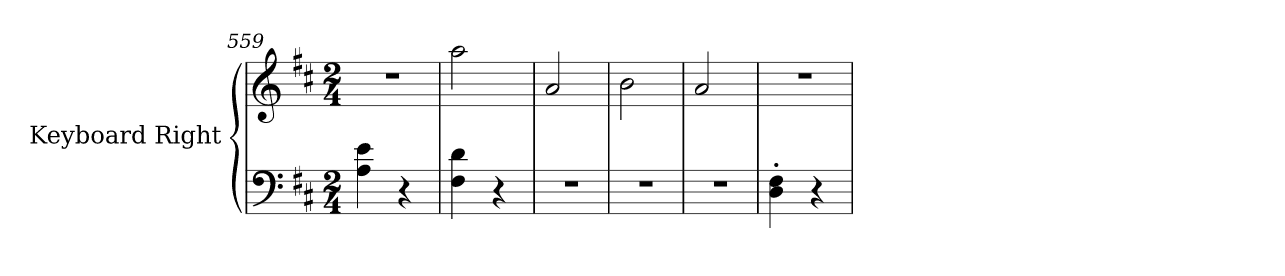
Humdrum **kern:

**kern	**kern
*part1	*part1
*staff2	*staff1
*I"Keyboard Right	*
*I'Keyboard Right	*
*clefF4	*clefG2
*k[f#c#]	*k[f#c#]
*D:	*D:
*M2/4	*M2/4
=559	=559
4A\ 4e\	2r
4r	.
=560	=560
4F#\ 4d\	2aa\
4r	.
=561	=561
2r	2a/
=562	=562
2r	2b\
=563	=563
2r	2a/
=564	=564
4D\' 4F#\'	2r
4r	.
=	=
*-	*-
